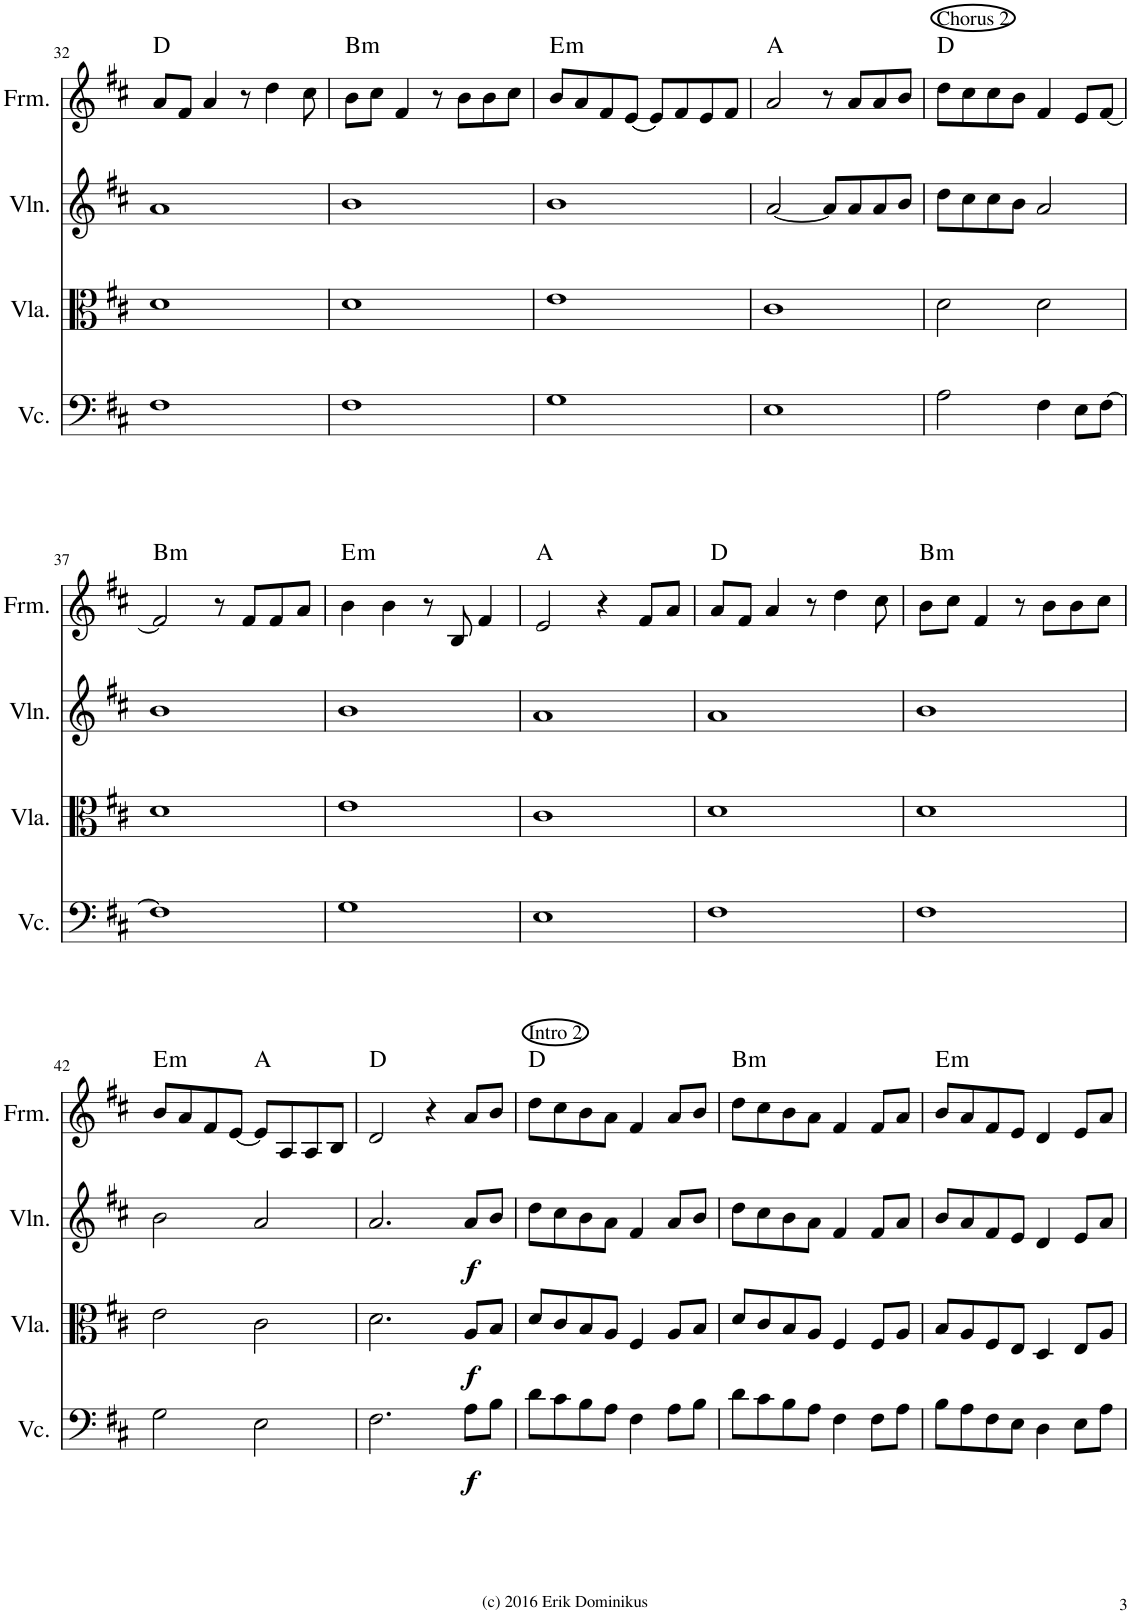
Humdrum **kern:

**kern	**dynam	**kern	**dynam	**kern	**dynam	**kern	**harte
*part4	*part4	*part3	*part3	*part2	*part2	*part1	*part1
*staff4	*staff4	*staff3	*staff3	*staff2	*staff2	*staff1	*
*I"Violoncello	*	*I"Viola	*	*I"Violin	*	*I"Form	*
*I'Vc.	*	*I'Vla.	*	*I'Vln.	*	*I'Frm.	*
!!LO:PB:g=z
*clefF4	*	*clefC3	*	*clefG2	*	*clefG2	*
*k[f#c#]	*	*k[f#c#]	*	*k[f#c#]	*	*k[f#c#]	*
*M4/4	*	*M4/4	*	*M4/4	*	*M4/4	*
=32	=32	=32	=32	=32	=32	=32	=32
1F#	.	1d	.	1a	.	8a/L	D:maj
.	.	.	.	.	.	8f#/J	.
.	.	.	.	.	.	4a/	.
.	.	.	.	.	.	8r	.
.	.	.	.	.	.	4dd\	.
.	.	.	.	.	.	8cc#\	.
=33	=33	=33	=33	=33	=33	=33	=33
!	!	!	!	!	!	!	!LO:H:kt=m
1F#	.	1d	.	1b	.	8b\L	B:min
.	.	.	.	.	.	8cc#\J	.
.	.	.	.	.	.	4f#/	.
.	.	.	.	.	.	8r	.
.	.	.	.	.	.	8b\L	.
.	.	.	.	.	.	8b\	.
.	.	.	.	.	.	8cc#\J	.
=34	=34	=34	=34	=34	=34	=34	=34
!	!	!	!	!	!	!	!LO:H:kt=m
1G	.	1e	.	1b	.	8b/L	E:min
.	.	.	.	.	.	8a/	.
.	.	.	.	.	.	8f#/	.
.	.	.	.	.	.	[8e/J	.
.	.	.	.	.	.	8e/L]	.
.	.	.	.	.	.	8f#/	.
.	.	.	.	.	.	8e/	.
.	.	.	.	.	.	8f#/J	.
=35	=35	=35	=35	=35	=35	=35	=35
1E	.	1c#	.	[2a/	.	2a/	A:maj
.	.	.	.	8a/L]	.	8r	.
.	.	.	.	8a/	.	8a/L	.
.	.	.	.	8a/	.	8a/	.
.	.	.	.	8b/J	.	8b/J	.
=36	=36	=36	=36	=36	=36	=36	=36
!	!	!	!	!	!	!LO:TX:a:t=Chorus 2	!
2A\	.	2d\	.	8dd\L	.	8dd\L	D:maj
.	.	.	.	8cc#\	.	8cc#\	.
.	.	.	.	8cc#\	.	8cc#\	.
.	.	.	.	8b\J	.	8b\J	.
4F#\	.	2d\	.	2a/	.	4f#/	.
8E\L	.	.	.	.	.	8e/L	.
[8F#\J	.	.	.	.	.	[8f#/J	.
!!LO:LB:g=z
=37	=37	=37	=37	=37	=37	=37	=37
!	!	!	!	!	!	!	!LO:H:kt=m
1F#]	.	1d	.	1b	.	2f#/]	B:min
.	.	.	.	.	.	8r	.
.	.	.	.	.	.	8f#/L	.
.	.	.	.	.	.	8f#/	.
.	.	.	.	.	.	8a/J	.
=38	=38	=38	=38	=38	=38	=38	=38
!	!	!	!	!	!	!	!LO:H:kt=m
1G	.	1e	.	1b	.	4b\	E:min
.	.	.	.	.	.	4b\	.
.	.	.	.	.	.	8r	.
.	.	.	.	.	.	8B/	.
.	.	.	.	.	.	4f#/	.
=39	=39	=39	=39	=39	=39	=39	=39
1E	.	1c#	.	1a	.	2e/	A:maj
.	.	.	.	.	.	4r	.
.	.	.	.	.	.	8f#/L	.
.	.	.	.	.	.	8a/J	.
=40	=40	=40	=40	=40	=40	=40	=40
1F#	.	1d	.	1a	.	8a/L	D:maj
.	.	.	.	.	.	8f#/J	.
.	.	.	.	.	.	4a/	.
.	.	.	.	.	.	8r	.
.	.	.	.	.	.	4dd\	.
.	.	.	.	.	.	8cc#\	.
=41	=41	=41	=41	=41	=41	=41	=41
!	!	!	!	!	!	!	!LO:H:kt=m
1F#	.	1d	.	1b	.	8b\L	B:min
.	.	.	.	.	.	8cc#\J	.
.	.	.	.	.	.	4f#/	.
.	.	.	.	.	.	8r	.
.	.	.	.	.	.	8b\L	.
.	.	.	.	.	.	8b\	.
.	.	.	.	.	.	8cc#\J	.
!!LO:LB:g=z
=42	=42	=42	=42	=42	=42	=42	=42
!	!	!	!	!	!	!	!LO:H:kt=m
2G\	.	2e\	.	2b\	.	8b/L	E:min
.	.	.	.	.	.	8a/	.
.	.	.	.	.	.	8f#/	.
.	.	.	.	.	.	[8e/J	.
2E\	.	2c#\	.	2a/	.	8e/L]	A:maj
.	.	.	.	.	.	8A/	.
.	.	.	.	.	.	8A/	.
.	.	.	.	.	.	8B/J	.
=43	=43	=43	=43	=43	=43	=43	=43
2.F#\	.	2.d\	.	2.a/	.	2d/	D:maj
.	.	.	.	.	.	4r	.
!	!LO:DY:b	!	!LO:DY:b	!	!LO:DY:b	!	!
8A\L	f	8A/L	f	8a/L	f	8a/L	.
8B\J	.	8B/J	.	8b/J	.	8b/J	.
=44	=44	=44	=44	=44	=44	=44	=44
!	!	!	!	!	!	!LO:TX:a:t=Intro 2	!
8d\L	.	8d/L	.	8dd\L	.	8dd\L	D:maj
8c#\	.	8c#/	.	8cc#\	.	8cc#\	.
8B\	.	8B/	.	8b\	.	8b\	.
8A\J	.	8A/J	.	8a\J	.	8a\J	.
4F#\	.	4F#/	.	4f#/	.	4f#/	.
8A\L	.	8A/L	.	8a/L	.	8a/L	.
8B\J	.	8B/J	.	8b/J	.	8b/J	.
=45	=45	=45	=45	=45	=45	=45	=45
!	!	!	!	!	!	!	!LO:H:kt=m
8d\L	.	8d/L	.	8dd\L	.	8dd\L	B:min
8c#\	.	8c#/	.	8cc#\	.	8cc#\	.
8B\	.	8B/	.	8b\	.	8b\	.
8A\J	.	8A/J	.	8a\J	.	8a\J	.
4F#\	.	4F#/	.	4f#/	.	4f#/	.
8F#\L	.	8F#/L	.	8f#/L	.	8f#/L	.
8A\J	.	8A/J	.	8a/J	.	8a/J	.
=46	=46	=46	=46	=46	=46	=46	=46
!	!	!	!	!	!	!	!LO:H:kt=m
8B\L	.	8B/L	.	8b/L	.	8b/L	E:min
8A\	.	8A/	.	8a/	.	8a/	.
8F#\	.	8F#/	.	8f#/	.	8f#/	.
8E\J	.	8E/J	.	8e/J	.	8e/J	.
4D\	.	4D/	.	4d/	.	4d/	.
8E\L	.	8E/L	.	8e/L	.	8e/L	.
8A\J	.	8A/J	.	8a/J	.	8a/J	.
=	=	=	=	=	=	=	=
*-	*-	*-	*-	*-	*-	*-	*-
